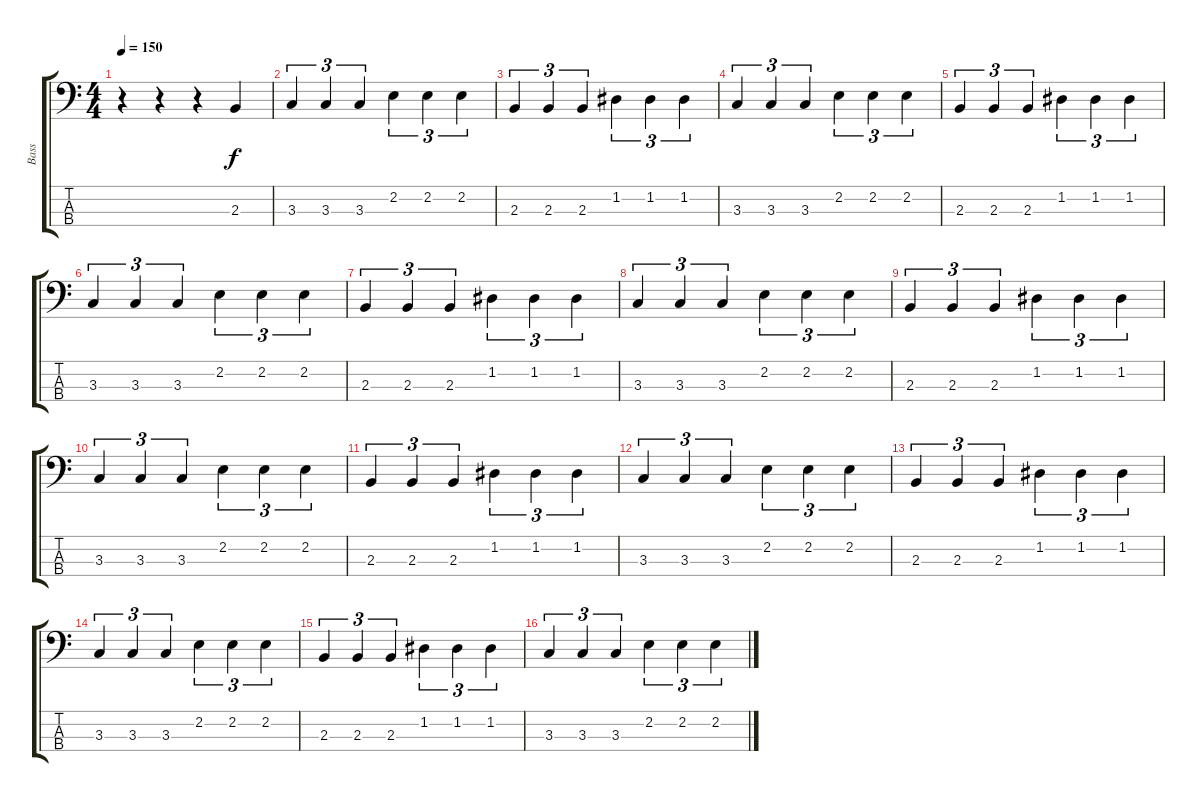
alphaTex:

\track ("Bass" "Bass") {instrument electricbasspick}
\staff {score tabs}
\tuning (G2 D2 A1 E1) {hide}
\ts (4 4)
\tempo 150
\clef f4
\ks c
r.4{dy f instrument electricbasspick} r.4 r.4 2.3.4 |
3.3.4{tu (3 2)} 3.3.4{tu (3 2)} 3.3.4{tu (3 2)} 2.2.4{tu (3 2)} 2.2.4{tu (3 2)} 2.2.4{tu (3 2)} |
2.3.4{tu (3 2)} 2.3.4{tu (3 2)} 2.3.4{tu (3 2)} 1.2.4{tu (3 2)} 1.2.4{tu (3 2)} 1.2.4{tu (3 2)} |
3.3.4{tu (3 2)} 3.3.4{tu (3 2)} 3.3.4{tu (3 2)} 2.2.4{tu (3 2)} 2.2.4{tu (3 2)} 2.2.4{tu (3 2)} |
2.3.4{tu (3 2)} 2.3.4{tu (3 2)} 2.3.4{tu (3 2)} 1.2.4{tu (3 2)} 1.2.4{tu (3 2)} 1.2.4{tu (3 2)} |
3.3.4{tu (3 2)} 3.3.4{tu (3 2)} 3.3.4{tu (3 2)} 2.2.4{tu (3 2)} 2.2.4{tu (3 2)} 2.2.4{tu (3 2)} |
2.3.4{tu (3 2)} 2.3.4{tu (3 2)} 2.3.4{tu (3 2)} 1.2.4{tu (3 2)} 1.2.4{tu (3 2)} 1.2.4{tu (3 2)} |
3.3.4{tu (3 2)} 3.3.4{tu (3 2)} 3.3.4{tu (3 2)} 2.2.4{tu (3 2)} 2.2.4{tu (3 2)} 2.2.4{tu (3 2)} |
2.3.4{tu (3 2)} 2.3.4{tu (3 2)} 2.3.4{tu (3 2)} 1.2.4{tu (3 2)} 1.2.4{tu (3 2)} 1.2.4{tu (3 2)} |
3.3.4{tu (3 2)} 3.3.4{tu (3 2)} 3.3.4{tu (3 2)} 2.2.4{tu (3 2)} 2.2.4{tu (3 2)} 2.2.4{tu (3 2)} |
2.3.4{tu (3 2)} 2.3.4{tu (3 2)} 2.3.4{tu (3 2)} 1.2.4{tu (3 2)} 1.2.4{tu (3 2)} 1.2.4{tu (3 2)} |
3.3.4{tu (3 2)} 3.3.4{tu (3 2)} 3.3.4{tu (3 2)} 2.2.4{tu (3 2)} 2.2.4{tu (3 2)} 2.2.4{tu (3 2)} |
2.3.4{tu (3 2)} 2.3.4{tu (3 2)} 2.3.4{tu (3 2)} 1.2.4{tu (3 2)} 1.2.4{tu (3 2)} 1.2.4{tu (3 2)} |
3.3.4{tu (3 2)} 3.3.4{tu (3 2)} 3.3.4{tu (3 2)} 2.2.4{tu (3 2)} 2.2.4{tu (3 2)} 2.2.4{tu (3 2)} |
2.3.4{tu (3 2)} 2.3.4{tu (3 2)} 2.3.4{tu (3 2)} 1.2.4{tu (3 2)} 1.2.4{tu (3 2)} 1.2.4{tu (3 2)} |
3.3.4{tu (3 2)} 3.3.4{tu (3 2)} 3.3.4{tu (3 2)} 2.2.4{tu (3 2)} 2.2.4{tu (3 2)} 2.2.4{tu (3 2)}
